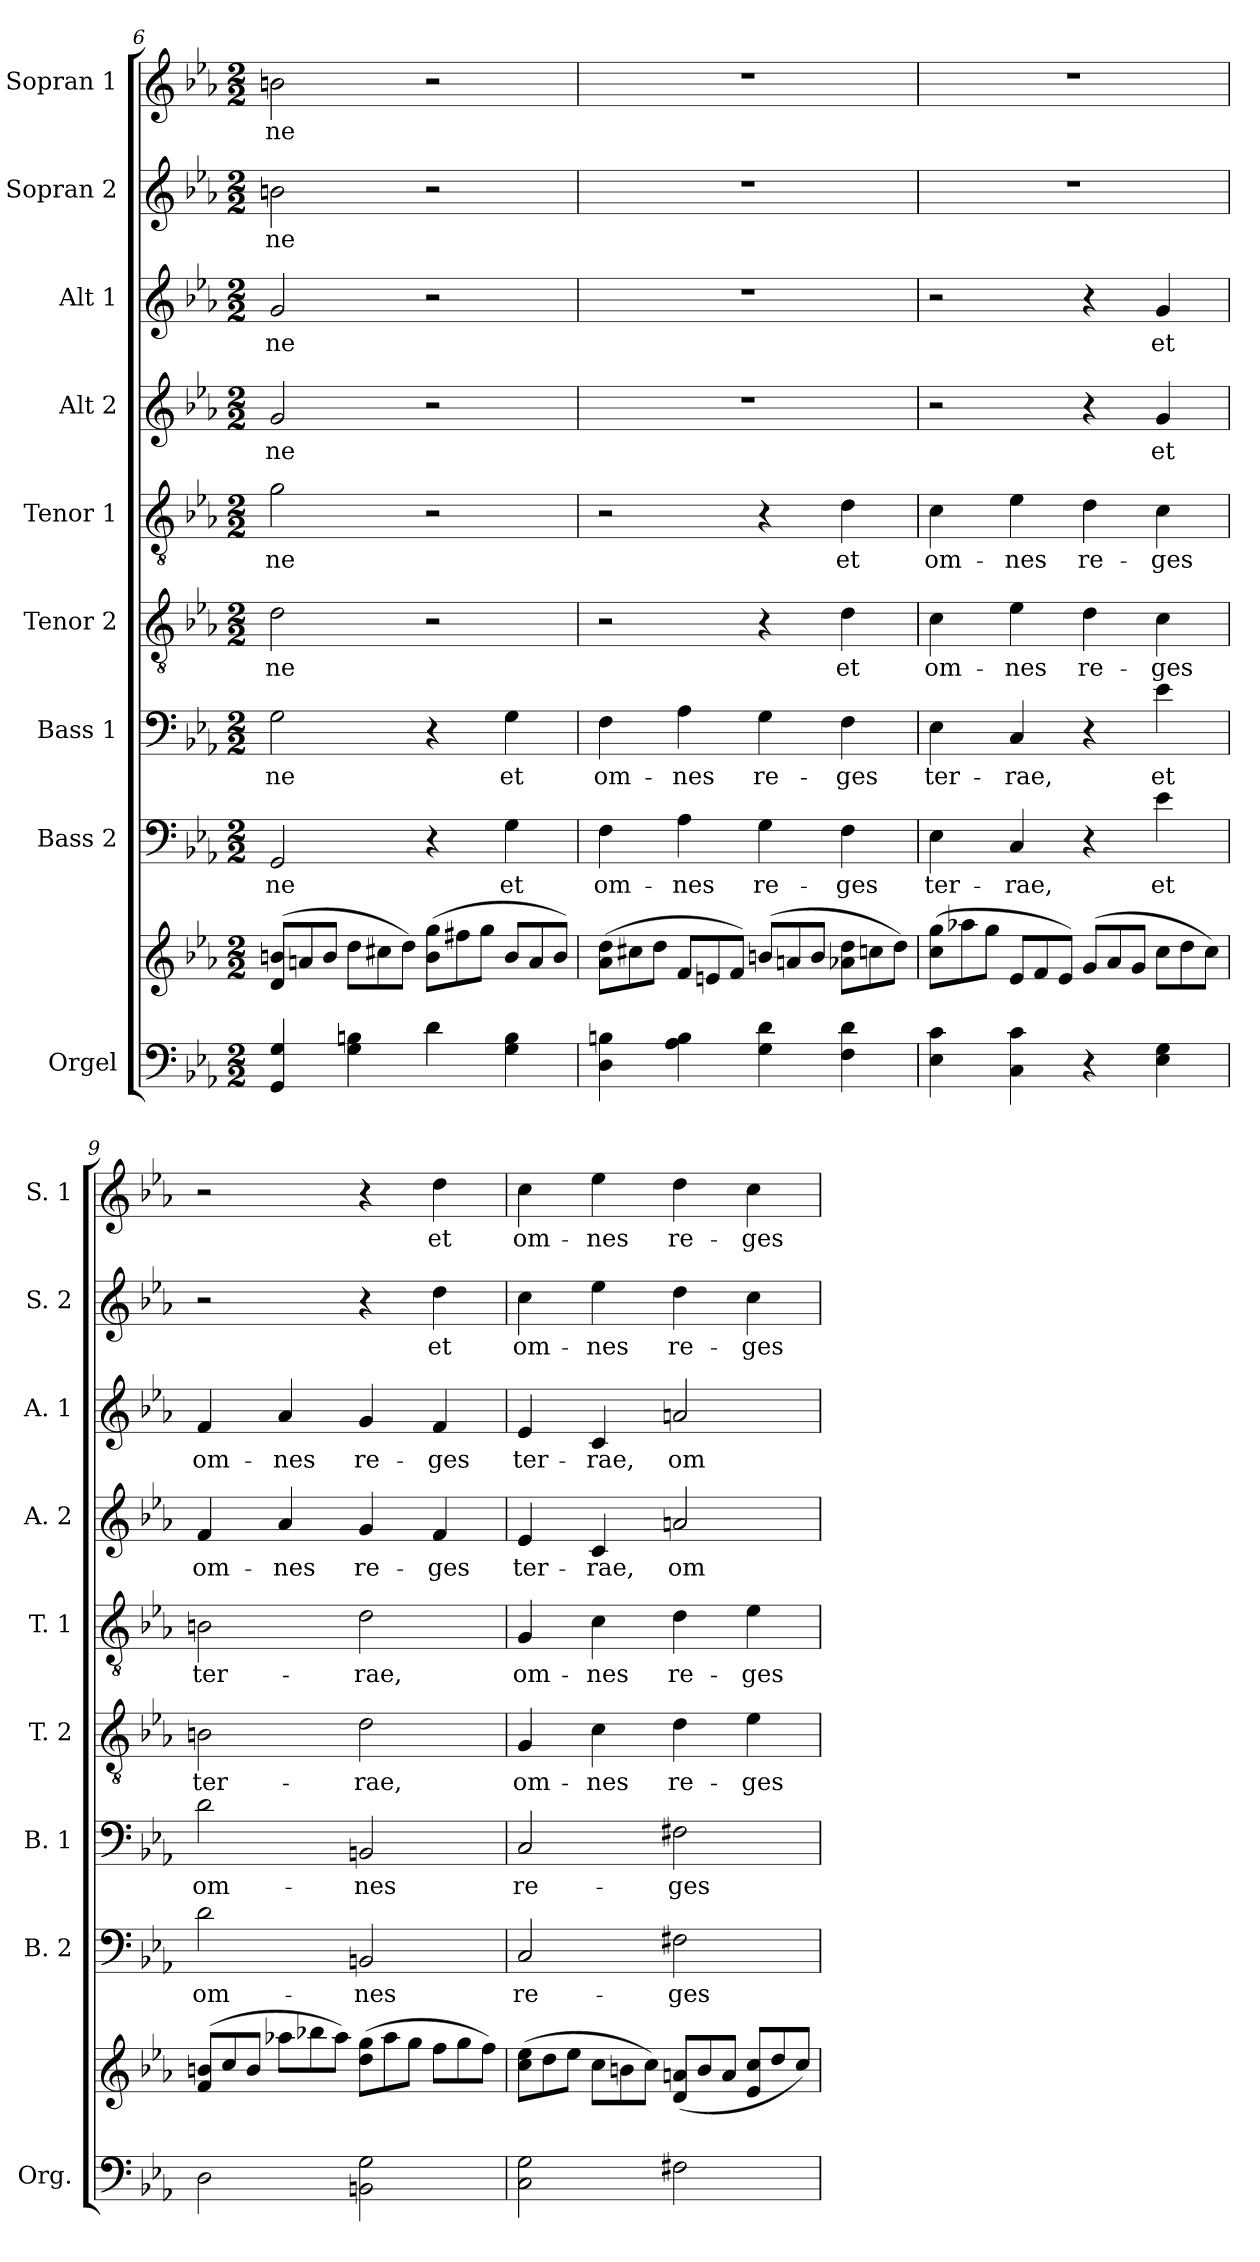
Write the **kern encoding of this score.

**kern	**kern	**kern	**text	**kern	**text	**kern	**text	**kern	**text	**kern	**text	**kern	**text	**kern	**text	**kern	**text
*part9	*part9	*part8	*part8	*part7	*part7	*part6	*part6	*part5	*part5	*part4	*part4	*part3	*part3	*part2	*part2	*part1	*part1
*staff10	*staff9	*staff8	*staff8	*staff7	*staff7	*staff6	*staff6	*staff5	*staff5	*staff4	*staff4	*staff3	*staff3	*staff2	*staff2	*staff1	*staff1
*I"Orgel	*	*I"Bass 2	*	*I"Bass 1	*	*I"Tenor 2	*	*I"Tenor 1	*	*I"Alt 2	*	*I"Alt 1	*	*I"Sopran 2	*	*I"Sopran 1	*
*I'Org.	*	*I'B. 2	*	*I'B. 1	*	*I'T. 2	*	*I'T. 1	*	*I'A. 2	*	*I'A. 1	*	*I'S. 2	*	*I'S. 1	*
!!LO:LB:g=z
*clefF4	*clefG2	*clefF4	*	*clefF4	*	*clefGv2	*	*clefGv2	*	*clefG2	*	*clefG2	*	*clefG2	*	*clefG2	*
*k[b-e-a-]	*k[b-e-a-]	*k[b-e-a-]	*	*k[b-e-a-]	*	*k[b-e-a-]	*	*k[b-e-a-]	*	*k[b-e-a-]	*	*k[b-e-a-]	*	*k[b-e-a-]	*	*k[b-e-a-]	*
*E-:	*E-:	*E-:	*	*E-:	*	*E-:	*	*E-:	*	*E-:	*	*E-:	*	*E-:	*	*E-:	*
*M2/2	*M2/2	*M2/2	*	*M2/2	*	*M2/2	*	*M2/2	*	*M2/2	*	*M2/2	*	*M2/2	*	*M2/2	*
*	*Xtuplet	*	*	*	*	*	*	*	*	*	*	*	*	*	*	*	*
=6	=6	=6	=6	=6	=6	=6	=6	=6	=6	=6	=6	=6	=6	=6	=6	=6	=6
!	!	!	!LO:LY:b	!	!LO:LY:b	!	!LO:LY:b	!	!LO:LY:b	!	!LO:LY:b	!	!LO:LY:b	!	!LO:LY:b	!	!LO:LY:b
4GG/ 4G/	(>12d/ 12bn/L	2GG/	-ne	2G\	-ne	2d\	-ne	2g\	-ne	2g/	-ne	2g/	-ne	2bn\	-ne	2bn\	-ne
.	12an/	.	.	.	.	.	.	.	.	.	.	.	.	.	.	.	.
.	12b/J	.	.	.	.	.	.	.	.	.	.	.	.	.	.	.	.
4G\ 4Bn\	12dd\L	.	.	.	.	.	.	.	.	.	.	.	.	.	.	.	.
.	12cc#X\	.	.	.	.	.	.	.	.	.	.	.	.	.	.	.	.
.	12dd\J)	.	.	.	.	.	.	.	.	.	.	.	.	.	.	.	.
4d\	(>12b\ 12gg\L	4r	.	4r	.	2r	.	2r	.	2r	.	2r	.	2r	.	2r	.
.	12ff#X\	.	.	.	.	.	.	.	.	.	.	.	.	.	.	.	.
.	12gg\J	.	.	.	.	.	.	.	.	.	.	.	.	.	.	.	.
!	!	!	!LO:LY:b	!	!LO:LY:b	!	!	!	!	!	!	!	!	!	!	!	!
4G\ 4B\	12b/L	4G\	et	4G\	et	.	.	.	.	.	.	.	.	.	.	.	.
.	12a/	.	.	.	.	.	.	.	.	.	.	.	.	.	.	.	.
.	12b/J)	.	.	.	.	.	.	.	.	.	.	.	.	.	.	.	.
=7	=7	=7	=7	=7	=7	=7	=7	=7	=7	=7	=7	=7	=7	=7	=7	=7	=7
!	!	!	!LO:LY:b	!	!LO:LY:b	!	!	!	!	!	!	!	!	!	!	!	!
4D\ 4Bn\	(>12a-\ 12dd\L	4F\	om-	4F\	om-	2r	.	2r	.	1r	.	1r	.	1r	.	1r	.
.	12cc#X\	.	.	.	.	.	.	.	.	.	.	.	.	.	.	.	.
.	12dd\J	.	.	.	.	.	.	.	.	.	.	.	.	.	.	.	.
!	!	!	!LO:LY:b	!	!LO:LY:b	!	!	!	!	!	!	!	!	!	!	!	!
4A-\ 4B\	12f/L	4A-\	-nes	4A-\	-nes	.	.	.	.	.	.	.	.	.	.	.	.
.	12en/	.	.	.	.	.	.	.	.	.	.	.	.	.	.	.	.
.	12f/J)	.	.	.	.	.	.	.	.	.	.	.	.	.	.	.	.
!	!	!	!LO:LY:b	!	!LO:LY:b	!	!	!	!	!	!	!	!	!	!	!	!
4G\ 4d\	(>12bn/L	4G\	re-	4G\	re-	4r	.	4r	.	.	.	.	.	.	.	.	.
.	12an/	.	.	.	.	.	.	.	.	.	.	.	.	.	.	.	.
.	12b/J	.	.	.	.	.	.	.	.	.	.	.	.	.	.	.	.
!	!	!	!LO:LY:b	!	!LO:LY:b	!	!LO:LY:b	!	!LO:LY:b	!	!	!	!	!	!	!	!
4F\ 4d\	12a-X\ 12dd\L	4F\	-ges	4F\	-ges	4d\	et	4d\	et	.	.	.	.	.	.	.	.
.	12ccn\	.	.	.	.	.	.	.	.	.	.	.	.	.	.	.	.
.	12dd\J)	.	.	.	.	.	.	.	.	.	.	.	.	.	.	.	.
=8	=8	=8	=8	=8	=8	=8	=8	=8	=8	=8	=8	=8	=8	=8	=8	=8	=8
!	!	!	!LO:LY:b	!	!LO:LY:b	!	!LO:LY:b	!	!LO:LY:b	!	!	!	!	!	!	!	!
4E-\ 4c\	(>12cc\ 12gg\L	4E-\	ter-	4E-\	ter-	4c\	om-	4c\	om-	2r	.	2r	.	1r	.	1r	.
.	12aa-X\	.	.	.	.	.	.	.	.	.	.	.	.	.	.	.	.
.	12gg\J	.	.	.	.	.	.	.	.	.	.	.	.	.	.	.	.
!	!	!	!LO:LY:b	!	!LO:LY:b	!	!LO:LY:b	!	!LO:LY:b	!	!	!	!	!	!	!	!
4C\ 4c\	12e-/L	4C/	-rae,	4C/	-rae,	4e-\	-nes	4e-\	-nes	.	.	.	.	.	.	.	.
.	12f/	.	.	.	.	.	.	.	.	.	.	.	.	.	.	.	.
.	12e-/J)	.	.	.	.	.	.	.	.	.	.	.	.	.	.	.	.
!	!	!	!	!	!	!	!LO:LY:b	!	!LO:LY:b	!	!	!	!	!	!	!	!
4r	(>12g/L	4r	.	4r	.	4d\	re-	4d\	re-	4r	.	4r	.	.	.	.	.
.	12a-/	.	.	.	.	.	.	.	.	.	.	.	.	.	.	.	.
.	12g/J	.	.	.	.	.	.	.	.	.	.	.	.	.	.	.	.
!	!	!	!LO:LY:b	!	!LO:LY:b	!	!LO:LY:b	!	!LO:LY:b	!	!LO:LY:b	!	!LO:LY:b	!	!	!	!
4E-\ 4G\	12cc\L	4e-\	et	4e-\	et	4c\	-ges	4c\	-ges	4g/	et	4g/	et	.	.	.	.
.	12dd\	.	.	.	.	.	.	.	.	.	.	.	.	.	.	.	.
.	12cc\J)	.	.	.	.	.	.	.	.	.	.	.	.	.	.	.	.
=9	=9	=9	=9	=9	=9	=9	=9	=9	=9	=9	=9	=9	=9	=9	=9	=9	=9
!	!	!	!LO:LY:b	!	!LO:LY:b	!	!LO:LY:b	!	!LO:LY:b	!	!LO:LY:b	!	!LO:LY:b	!	!	!	!
2D\	(>12f/ 12bn/L	2d\	om-	2d\	om-	2Bn\	ter-	2Bn\	ter-	4f/	om-	4f/	om-	2r	.	2r	.
.	12cc/	.	.	.	.	.	.	.	.	.	.	.	.	.	.	.	.
.	12b/J	.	.	.	.	.	.	.	.	.	.	.	.	.	.	.	.
!	!	!	!	!	!	!	!	!	!	!	!LO:LY:b	!	!LO:LY:b	!	!	!	!
.	12aa-X\L	.	.	.	.	.	.	.	.	4a-/	-nes	4a-/	-nes	.	.	.	.
.	12bb-X\	.	.	.	.	.	.	.	.	.	.	.	.	.	.	.	.
.	12aa-\J)	.	.	.	.	.	.	.	.	.	.	.	.	.	.	.	.
!	!	!	!LO:LY:b	!	!LO:LY:b	!	!LO:LY:b	!	!LO:LY:b	!	!LO:LY:b	!	!LO:LY:b	!	!	!	!
2BBn\ 2G\	(>12dd\ 12gg\L	2BBn/	-nes	2BBn/	-nes	2d\	-rae,	2d\	-rae,	4g/	re-	4g/	re-	4r	.	4r	.
.	12aa-\	.	.	.	.	.	.	.	.	.	.	.	.	.	.	.	.
.	12gg\J	.	.	.	.	.	.	.	.	.	.	.	.	.	.	.	.
!	!	!	!	!	!	!	!	!	!	!	!LO:LY:b	!	!LO:LY:b	!	!LO:LY:b	!	!LO:LY:b
.	12ff\L	.	.	.	.	.	.	.	.	4f/	-ges	4f/	-ges	4dd\	et	4dd\	et
.	12gg\	.	.	.	.	.	.	.	.	.	.	.	.	.	.	.	.
.	12ff\J)	.	.	.	.	.	.	.	.	.	.	.	.	.	.	.	.
=10	=10	=10	=10	=10	=10	=10	=10	=10	=10	=10	=10	=10	=10	=10	=10	=10	=10
!	!	!	!LO:LY:b	!	!LO:LY:b	!	!LO:LY:b	!	!LO:LY:b	!	!LO:LY:b	!	!LO:LY:b	!	!LO:LY:b	!	!LO:LY:b
2C\ 2G\	(>12cc\ 12ee-\L	2C/	re-	2C/	re-	4G/	om-	4G/	om-	4e-/	ter-	4e-/	ter-	4cc\	om-	4cc\	om-
.	12dd\	.	.	.	.	.	.	.	.	.	.	.	.	.	.	.	.
.	12ee-\J	.	.	.	.	.	.	.	.	.	.	.	.	.	.	.	.
!	!	!	!	!	!	!	!LO:LY:b	!	!LO:LY:b	!	!LO:LY:b	!	!LO:LY:b	!	!LO:LY:b	!	!LO:LY:b
.	12cc\L	.	.	.	.	4c\	-nes	4c\	-nes	4c/	-rae,	4c/	-rae,	4ee-\	-nes	4ee-\	-nes
.	12bn\	.	.	.	.	.	.	.	.	.	.	.	.	.	.	.	.
.	12cc\J)	.	.	.	.	.	.	.	.	.	.	.	.	.	.	.	.
!	!	!	!LO:LY:b	!	!LO:LY:b	!	!LO:LY:b	!	!LO:LY:b	!	!LO:LY:b	!	!LO:LY:b	!	!LO:LY:b	!	!LO:LY:b
2F#X\	(<12d/ 12an/L	2F#X\	-ges	2F#X\	-ges	4d\	re-	4d\	re-	2an/	om-	2an/	om-	4dd\	re-	4dd\	re-
.	12b/	.	.	.	.	.	.	.	.	.	.	.	.	.	.	.	.
.	12a/J	.	.	.	.	.	.	.	.	.	.	.	.	.	.	.	.
!	!	!	!	!	!	!	!LO:LY:b	!	!LO:LY:b	!	!	!	!	!	!LO:LY:b	!	!LO:LY:b
.	12e-/ 12cc/L	.	.	.	.	4e-\	-ges	4e-\	-ges	.	.	.	.	4cc\	-ges	4cc\	-ges
.	12dd/	.	.	.	.	.	.	.	.	.	.	.	.	.	.	.	.
.	12cc/J)	.	.	.	.	.	.	.	.	.	.	.	.	.	.	.	.
=	=	=	=	=	=	=	=	=	=	=	=	=	=	=	=	=	=
*-	*-	*-	*-	*-	*-	*-	*-	*-	*-	*-	*-	*-	*-	*-	*-	*-	*-
